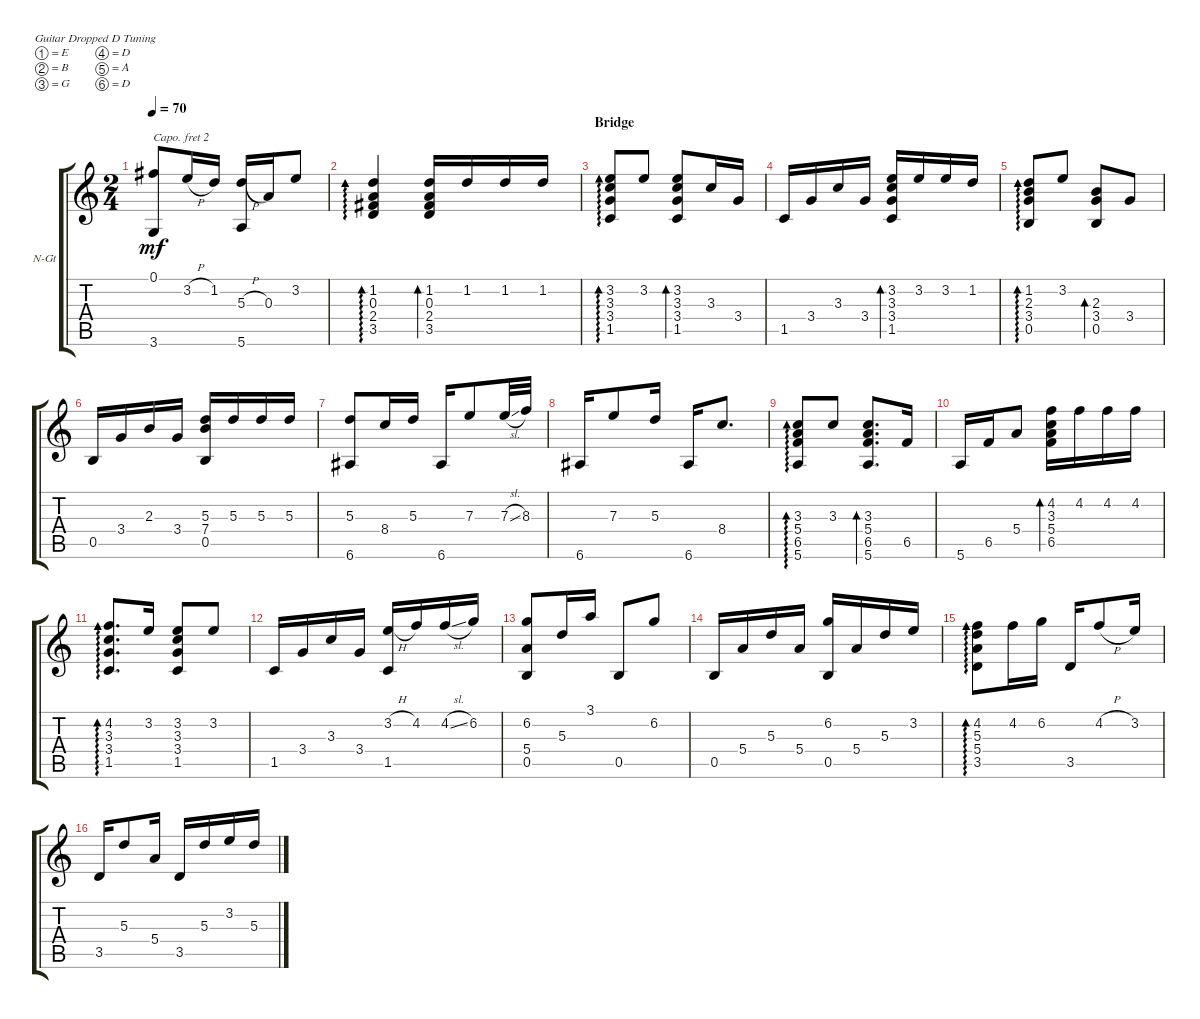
\defaultSystemsLayout 4
\bracketExtendMode groupsimilarinstruments
\firstSystemTrackNameOrientation horizontal
\otherSystemsTrackNameOrientation horizontal
\track ("Nylon Guitar" "N-Gt") {instrument acousticguitarnylon}
\staff {score tabs}
\capo 2
\tuning (E4 B3 G3 D3 A2 D2)
\ts (2 4)
\tempo 70
\clef g2
\scale
0.226054
\ks c
(0.1 3.6).8{dy mf} 3.2{h}.16 1.2.16 (5.6 5.3{h}).16 0.3.16 3.2.8 |
\scale
0.208812 (3.5 2.4 0.3 1.2).4{ad 0} (1.2 0.3 2.4 3.5).16{bd 30} 1.2.16 1.2.16 1.2.16 |
\section ("" "Bridge")
\scale
0.226054 (3.2 3.3 3.4 1.5).8{ad 0} 3.2.8 (1.5 3.4 3.3 3.2).8{bd 30} 3.3.16 3.4.16 |
\scale
0.33908 1.5.16 3.4.16 3.3.16 3.4.16 (1.5 3.4 3.3 3.2).16{bd 30} 3.2.16 3.2.16 1.2.16 |
\scale
0.162872 (0.5 3.4 2.3 1.2).8{ad 0} 3.2.8 (0.5 3.4 2.3).8{bd 30} 3.4.8 |
\scale
0.238179 0.5.16 3.4.16 2.3.16 3.4.16 (0.5 7.4 5.3).16 5.3.16 5.3.16 5.3.16 |
\scale
0.362522 (6.6 5.3).8 8.4.16 5.3.16 6.6.16 7.3.8 7.3{sl}.32 8.3.32 |
\scale
0.236427 6.6.16 7.3.8 5.3.16 6.6.16 8.4.8{d} |
\scale
0.202797 (5.6 6.5 5.4 3.3).8{ad 0} 3.3.8 (5.6 6.5 5.4 3.3).8{d bd 30} 6.5.16 |
\scale
0.284965 5.6.16 6.5.16 5.4.8 (6.5 5.4 3.3 4.2).16{bd 30} 4.2.16 4.2.16 4.2.16 |
\scale
0.202797 (1.5 3.4 3.3 4.2).8{d ad 0} 3.2.16 (1.5 3.4 3.3 3.2).8 3.2.8 |
\scale
0.309441 1.5.16 3.4.16 3.3.16 3.4.16 (1.5 3.2{h}).16 4.2.16 4.2{sl}.16 6.2.16 |
\scale
0.221557 (6.2 5.4 0.5).8 5.3.16 3.1.16 0.5.8 6.2.8 |
\scale
0.271457 0.5.16 5.4.16 5.3.16 5.4.16 (0.5 6.2).16 5.4.16 5.3.16 3.2.16 |
\scale
0.253493 (3.5 5.4 5.3 4.2).8{ad 0} 4.2.16 6.2.16 3.5.16 4.2{h}.8 3.2.16 |
\scale
0.253493 3.5.16 5.3.8 5.4.16 3.5.16 5.3.16 3.2.16 5.3.16
